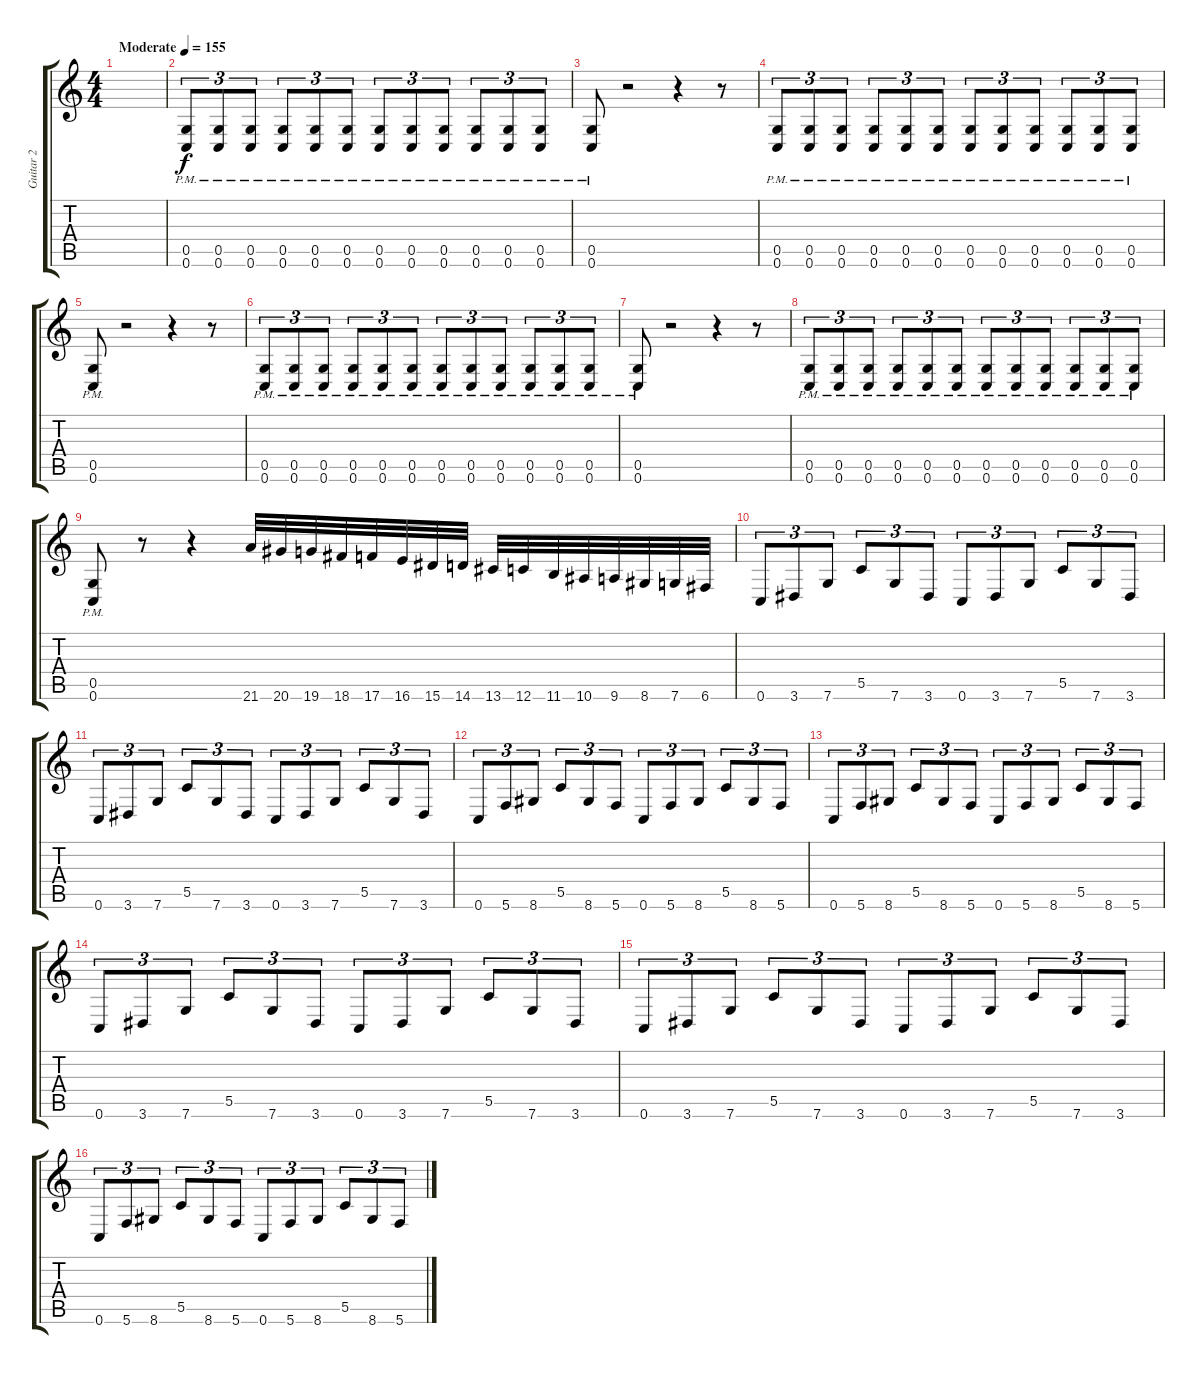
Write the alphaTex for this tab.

\track ("Guitar 2" "Guitar 2") {instrument distortionguitar}
\staff {score tabs}
\tuning (D4 A3 F3 C3 G2 C2) {hide}
\ts (4 4)
\tempo (155 "Moderate")
\clef g2
\ks c
|
(0.5{pm} 0.6{pm}).8{tu (3 2)} (0.5{pm} 0.6{pm}).8{tu (3 2)} (0.5{pm} 0.6{pm}).8{tu (3 2)} (0.5{pm} 0.6{pm}).8{tu (3 2)} (0.5{pm} 0.6{pm}).8{tu (3 2)} (0.5{pm} 0.6{pm}).8{tu (3 2)} (0.5{pm} 0.6{pm}).8{tu (3 2)} (0.5{pm} 0.6{pm}).8{tu (3 2)} (0.5{pm} 0.6{pm}).8{tu (3 2)} (0.5{pm} 0.6{pm}).8{tu (3 2)} (0.5{pm} 0.6{pm}).8{tu (3 2)} (0.5{pm} 0.6{pm}).8{tu (3 2)} |
(0.5{pm} 0.6{pm}).8 r.2 r.4 r.8 |
(0.5{pm} 0.6{pm}).8{tu (3 2)} (0.5{pm} 0.6{pm}).8{tu (3 2)} (0.5{pm} 0.6{pm}).8{tu (3 2)} (0.5{pm} 0.6{pm}).8{tu (3 2)} (0.5{pm} 0.6{pm}).8{tu (3 2)} (0.5{pm} 0.6{pm}).8{tu (3 2)} (0.5{pm} 0.6{pm}).8{tu (3 2)} (0.5{pm} 0.6{pm}).8{tu (3 2)} (0.5{pm} 0.6{pm}).8{tu (3 2)} (0.5{pm} 0.6{pm}).8{tu (3 2)} (0.5{pm} 0.6{pm}).8{tu (3 2)} (0.5{pm} 0.6{pm}).8{tu (3 2)} |
(0.5{pm} 0.6{pm}).8 r.2 r.4 r.8 |
(0.5{pm} 0.6{pm}).8{tu (3 2)} (0.5{pm} 0.6{pm}).8{tu (3 2)} (0.5{pm} 0.6{pm}).8{tu (3 2)} (0.5{pm} 0.6{pm}).8{tu (3 2)} (0.5{pm} 0.6{pm}).8{tu (3 2)} (0.5{pm} 0.6{pm}).8{tu (3 2)} (0.5{pm} 0.6{pm}).8{tu (3 2)} (0.5{pm} 0.6{pm}).8{tu (3 2)} (0.5{pm} 0.6{pm}).8{tu (3 2)} (0.5{pm} 0.6{pm}).8{tu (3 2)} (0.5{pm} 0.6{pm}).8{tu (3 2)} (0.5{pm} 0.6{pm}).8{tu (3 2)} |
(0.5{pm} 0.6{pm}).8 r.2 r.4 r.8 |
(0.5{pm} 0.6{pm}).8{tu (3 2)} (0.5{pm} 0.6{pm}).8{tu (3 2)} (0.5{pm} 0.6{pm}).8{tu (3 2)} (0.5{pm} 0.6{pm}).8{tu (3 2)} (0.5{pm} 0.6{pm}).8{tu (3 2)} (0.5{pm} 0.6{pm}).8{tu (3 2)} (0.5{pm} 0.6{pm}).8{tu (3 2)} (0.5{pm} 0.6{pm}).8{tu (3 2)} (0.5{pm} 0.6{pm}).8{tu (3 2)} (0.5{pm} 0.6{pm}).8{tu (3 2)} (0.5{pm} 0.6{pm}).8{tu (3 2)} (0.5{pm} 0.6{pm}).8{tu (3 2)} |
(0.5{pm} 0.6{pm}).8 r.8 r.4 21.6.32 20.6.32 19.6.32 18.6.32 17.6.32 16.6.32 15.6.32 14.6.32 13.6.32 12.6.32 11.6.32 10.6.32 9.6.32 8.6.32 7.6.32 6.6.32 |
0.6.8{tu (3 2)} 3.6.8{tu (3 2)} 7.6.8{tu (3 2)} 5.5.8{tu (3 2)} 7.6.8{tu (3 2)} 3.6.8{tu (3 2)} 0.6.8{tu (3 2)} 3.6.8{tu (3 2)} 7.6.8{tu (3 2)} 5.5.8{tu (3 2)} 7.6.8{tu (3 2)} 3.6.8{tu (3 2)} |
0.6.8{tu (3 2)} 3.6.8{tu (3 2)} 7.6.8{tu (3 2)} 5.5.8{tu (3 2)} 7.6.8{tu (3 2)} 3.6.8{tu (3 2)} 0.6.8{tu (3 2)} 3.6.8{tu (3 2)} 7.6.8{tu (3 2)} 5.5.8{tu (3 2)} 7.6.8{tu (3 2)} 3.6.8{tu (3 2)} |
0.6.8{tu (3 2)} 5.6.8{tu (3 2)} 8.6.8{tu (3 2)} 5.5.8{tu (3 2)} 8.6.8{tu (3 2)} 5.6.8{tu (3 2)} 0.6.8{tu (3 2)} 5.6.8{tu (3 2)} 8.6.8{tu (3 2)} 5.5.8{tu (3 2)} 8.6.8{tu (3 2)} 5.6.8{tu (3 2)} |
0.6.8{tu (3 2)} 5.6.8{tu (3 2)} 8.6.8{tu (3 2)} 5.5.8{tu (3 2)} 8.6.8{tu (3 2)} 5.6.8{tu (3 2)} 0.6.8{tu (3 2)} 5.6.8{tu (3 2)} 8.6.8{tu (3 2)} 5.5.8{tu (3 2)} 8.6.8{tu (3 2)} 5.6.8{tu (3 2)} |
0.6.8{tu (3 2)} 3.6.8{tu (3 2)} 7.6.8{tu (3 2)} 5.5.8{tu (3 2)} 7.6.8{tu (3 2)} 3.6.8{tu (3 2)} 0.6.8{tu (3 2)} 3.6.8{tu (3 2)} 7.6.8{tu (3 2)} 5.5.8{tu (3 2)} 7.6.8{tu (3 2)} 3.6.8{tu (3 2)} |
0.6.8{tu (3 2)} 3.6.8{tu (3 2)} 7.6.8{tu (3 2)} 5.5.8{tu (3 2)} 7.6.8{tu (3 2)} 3.6.8{tu (3 2)} 0.6.8{tu (3 2)} 3.6.8{tu (3 2)} 7.6.8{tu (3 2)} 5.5.8{tu (3 2)} 7.6.8{tu (3 2)} 3.6.8{tu (3 2)} |
0.6.8{tu (3 2)} 5.6.8{tu (3 2)} 8.6.8{tu (3 2)} 5.5.8{tu (3 2)} 8.6.8{tu (3 2)} 5.6.8{tu (3 2)} 0.6.8{tu (3 2)} 5.6.8{tu (3 2)} 8.6.8{tu (3 2)} 5.5.8{tu (3 2)} 8.6.8{tu (3 2)} 5.6.8{tu (3 2)}
